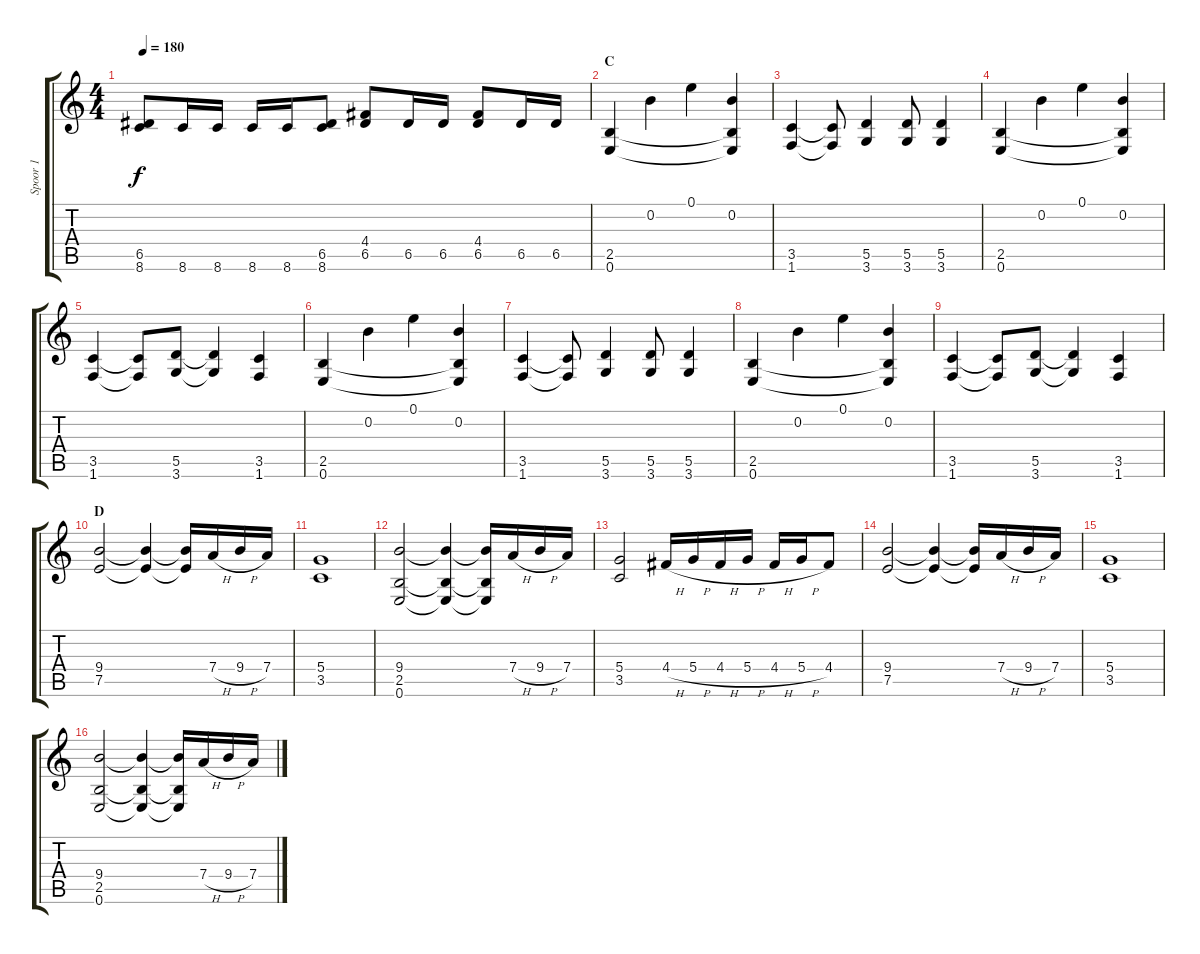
\track ("Spoor 1" "Spoor 1") {instrument overdrivenguitar}
\staff {score tabs}
\tuning (E4 B3 G3 D3 A2 E2) {hide}
\ts (4 4)
\tempo 180
\clef g2
\ks c
(6.5 8.6).8{dy f} 8.6.16 8.6.16 8.6.16 8.6.16 (6.5 8.6).8 (4.4 6.5).8 6.5.16 6.5.16 (4.4 6.5).8 6.5.16 6.5.16 |
\section ("" "C")
(2.5 0.6).4 0.2.4 0.1.4 (0.2 2.5{t} 0.6{t}).4 |
(3.5 1.6).4 (3.5{t} 1.6{t}).8 (5.5 3.6).4 (5.5 3.6).8 (5.5 3.6).4 |
(2.5 0.6).4 0.2.4 0.1.4 (0.2 2.5{t} 0.6{t}).4 |
(3.5 1.6).4 (3.5{t} 1.6{t}).8 (5.5 3.6).8 (5.5{t} 3.6{t}).4 (3.5 1.6).4 |
(2.5 0.6).4 0.2.4 0.1.4 (0.2 2.5{t} 0.6{t}).4 |
(3.5 1.6).4 (3.5{t} 1.6{t}).8 (5.5 3.6).4 (5.5 3.6).8 (5.5 3.6).4 |
(2.5 0.6).4 0.2.4 0.1.4 (0.2 2.5{t} 0.6{t}).4 |
(3.5 1.6).4 (3.5{t} 1.6{t}).8 (5.5 3.6).8 (5.5{t} 3.6{t}).4 (3.5 1.6).4 |
\section ("" "D")
(9.4 7.5).2 (9.4{t} 7.5{t}).4 (9.4{t} 7.5{t}).16 7.4{h}.16 9.4{h}.16 7.4.16 |
(5.4 3.5).1 |
(9.4 2.5 0.6).2 (9.4{t} 2.5{t} 0.6{t}).4 (9.4{t} 2.5{t} 0.6{t}).16 7.4{h}.16 9.4{h}.16 7.4.16 |
(5.4 3.5).2 4.4{h}.16 5.4{h}.16 4.4{h}.16 5.4{h}.16 4.4{h}.16 5.4{h}.16 4.4.8 |
(9.4 7.5).2 (9.4{t} 7.5{t}).4 (9.4{t} 7.5{t}).16 7.4{h}.16 9.4{h}.16 7.4.16 |
(5.4 3.5).1 |
(9.4 2.5 0.6).2 (9.4{t} 2.5{t} 0.6{t}).4 (9.4{t} 2.5{t} 0.6{t}).16 7.4{h}.16 9.4{h}.16 7.4.16
